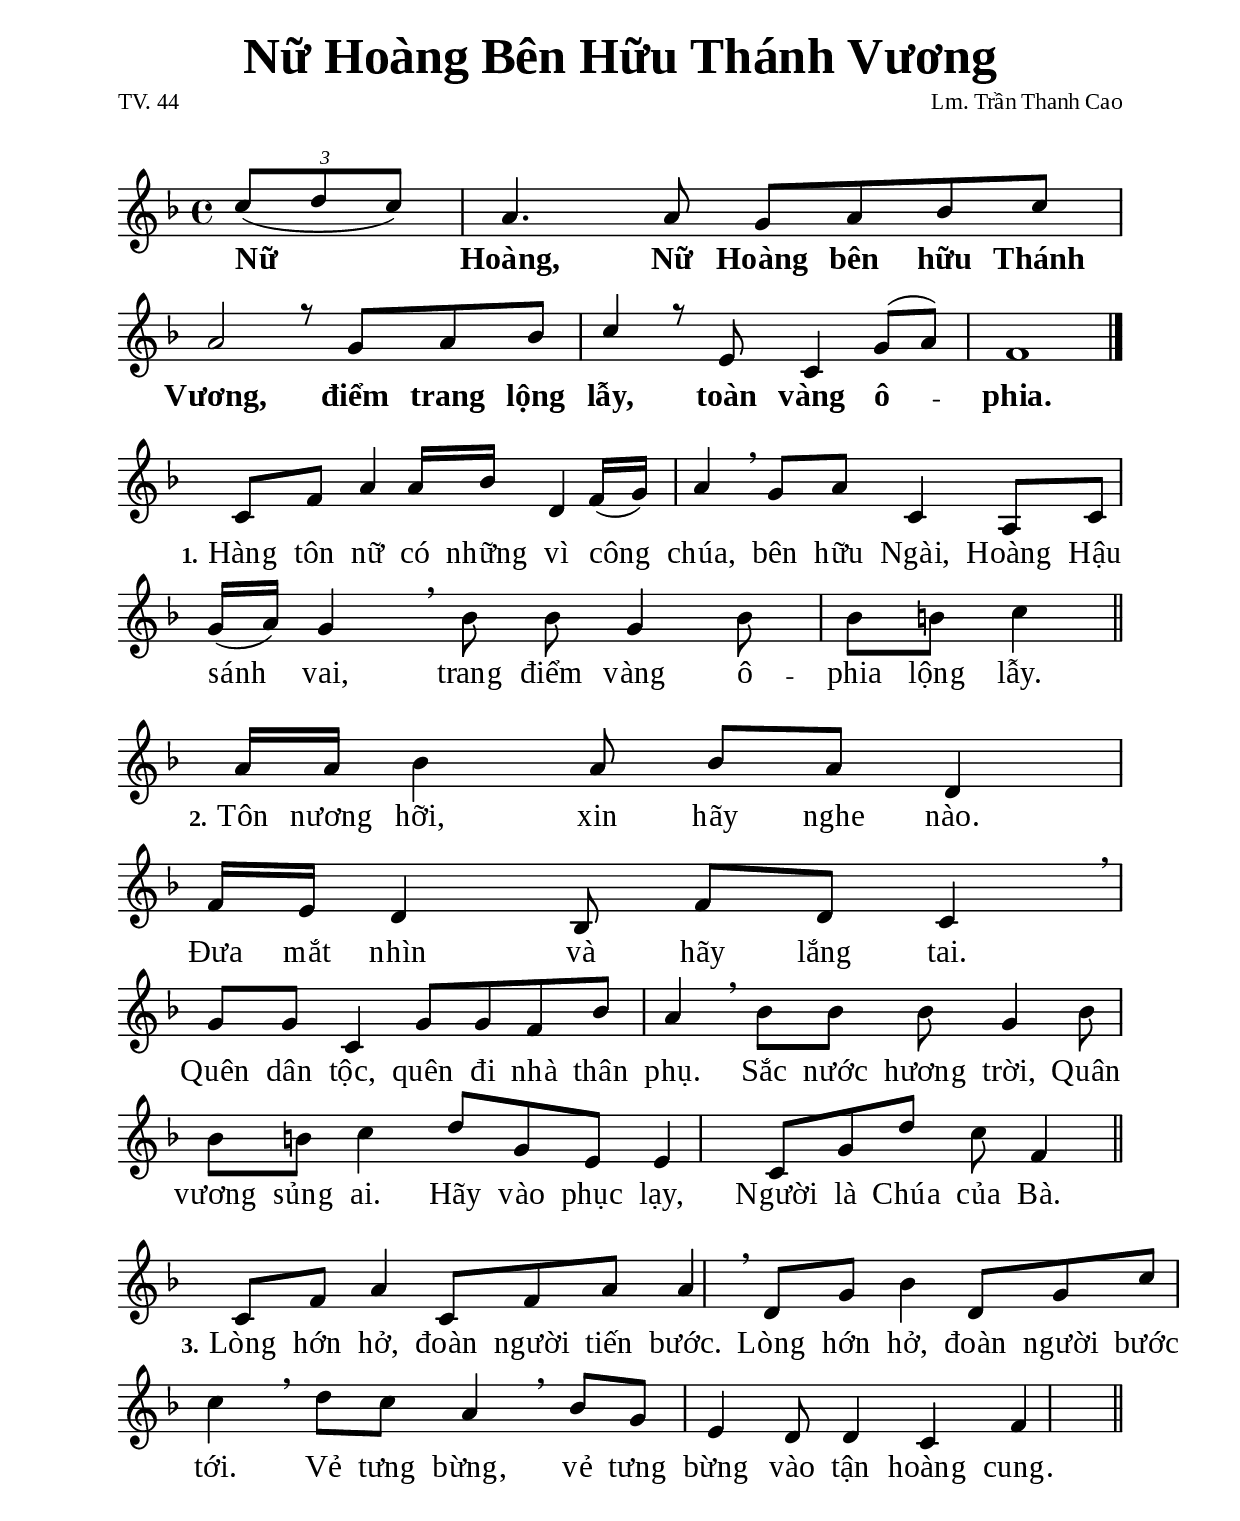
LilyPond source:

% Cài đặt chung
\version "2.20.0"
\include "english.ly"

\header {
  title = \markup { \fontsize #3 "Nữ Hoàng Bên Hữu Thánh Vương" }
  poet = "TV. 44"
  composer = "Lm. Trần Thanh Cao"
  arranger = " "
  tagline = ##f
}

\paper {
  #(set-paper-size "a4")
  top-margin = 10\mm
  bottom-margin = 10\mm
  left-margin = 20\mm
  right-margin = 20\mm
  indent = #0
  #(define fonts
    (make-pango-font-tree
      "Liberation Serif"
      "Liberation Serif"
      "Liberation Serif"
      (/ 20 20)))
  page-count = #1
}

% Nhạc điệp khúc
nhacDiepKhuc = \relative c'' {
  \partial 4 \tuplet 3/2 { c8 _(d c) } |
  a4. a8 g a bf c |
  a2 r8 g a bf |
  c4 r8 e, c4 g'8 (a) |
  f1 \bar "|."
}

% Nhạc phiên khúc
nhacPhienKhucMot = \relative c' {
  c8 f a4 a16 bf d,4 f16 (g) a4 \breathe
  g8 a c,4 a8 c g'16 (a) g4 \breathe
  bf8 bf g4 bf8 bf b! c4 \bar "||"
}

nhacPhienKhucHai = \relative c'' {
  a16 a bf4 a8 bf a d,4 f16 e d4 bf8 f' d c4 \breathe
  g'8 g c,4 g'8 g f bf a4 \breathe
  bf8 bf bf g4
  bf8 bf b! c4 d8 g, e e4 c8 g' d' c f,4 \bar "||"
}

nhacPhienKhucBa = \relative c' {
  8 f a4 c,8 f a a4 \breathe
  d,8 g bf4 d,8 g c c4 \breathe
  d8 c a4 \breathe
  bf8 g e4 d8 d4 c f \bar "||"
}

% Lời điệp khúc
loiDiepKhuc = \lyricmode {
  Nữ Hoàng, Nữ Hoàng bên hữu Thánh Vương,
  điểm trang lộng lẫy, toàn vàng ô -- phia.
}

% Lời phiên khúc
loiPhienKhucMot = \lyricmode {
  \set stanza = #"1."
  Hàng tôn nữ có những vì công chúa,
  bên hữu Ngài, Hoàng Hậu sánh vai,
  trang điểm vàng ô -- phia lộng lẫy.
}

loiPhienKhucHai = \lyricmode {
  \set stanza = #"2."
  Tôn nương hỡi, xin hãy nghe nào.
  Đưa mắt nhìn và hãy lắng tai.
  Quên dân tộc, quên đi nhà thân phụ.
  Sắc nước hương trời, Quân vương sủng ai.
  Hãy vào phục lạy, Người là Chúa của Bà.
}

loiPhienKhucBa = \lyricmode {
  \set stanza = #"3."
  Lòng hớn hở, đoàn người tiến bước.
  Lòng hớn hở, đoàn người bước tới.
  Vẻ tưng bừng, vẻ tưng bừng vào tận hoàng cung.
}


% Dàn trang
\score {
  \new ChoirStaff <<
    \new Staff = diepKhuc \with {
        \consists "Merge_rests_engraver"
        \magnifyStaff #(magstep +1)
      }
      <<
      \new Voice = beSop {
        \voiceOne \key f \major \time 4/4 \nhacDiepKhuc
      }
    >>
    \new Lyrics \lyricsto beSop \loiDiepKhuc
  >>
  \layout {
    \override Lyrics.LyricText.font-series = #'bold
    \override Lyrics.LyricText.font-size = #+3
    \override Lyrics.LyricSpace.minimum-distance = #2.0
    \override Score.BarNumber.break-visibility = ##(#f #f #f)
    \override Score.SpacingSpanner.uniform-stretching = ##t
  }
}

\score {
  \new ChoirStaff <<
    \new Staff = phienKhuc \with {
        \magnifyStaff #(magstep +1)
      }
      <<
      \new Voice = beSop {
        \key f \major \time 4/4 \nhacPhienKhucMot
      }
    >>
    \new Lyrics \lyricsto beSop \loiPhienKhucMot
  >>
  \layout {
    \override Staff.TimeSignature.transparent = ##t
    \override Lyrics.LyricText.font-size = #+3
    \override Lyrics.LyricSpace.minimum-distance = #1.5
    \override Score.BarNumber.break-visibility = ##(#f #f #f)
    \override Score.SpacingSpanner.uniform-stretching = ##t
    \set Score.barAlways = ##t
    \set Score.defaultBarType = ""
  } 
}

\score {
  \new ChoirStaff <<
    \new Staff = phienKhuc \with {
        \magnifyStaff #(magstep +1)
      }
      <<
      \new Voice = beSop {
        \key f \major \time 4/4 \nhacPhienKhucHai
      }
    >>
    \new Lyrics \lyricsto beSop \loiPhienKhucHai
  >>
  \layout {
    \override Staff.TimeSignature.transparent = ##t
    \override Lyrics.LyricText.font-size = #+3
    \override Lyrics.LyricSpace.minimum-distance = #1.5
    \override Score.BarNumber.break-visibility = ##(#f #f #f)
    \override Score.SpacingSpanner.uniform-stretching = ##t
    \set Score.barAlways = ##t
    \set Score.defaultBarType = ""
  } 
}

\score {
  \new ChoirStaff <<
    \new Staff = phienKhuc \with {
        \magnifyStaff #(magstep +1)
      }
      <<
      \new Voice = beSop {
        \key f \major \time 4/4 \nhacPhienKhucBa
      }
    >>
    \new Lyrics \lyricsto beSop \loiPhienKhucBa
  >>
  \layout {
    \override Staff.TimeSignature.transparent = ##t
    \override Lyrics.LyricText.font-size = #+3
    \override Lyrics.LyricSpace.minimum-distance = #1.5
    \override Score.BarNumber.break-visibility = ##(#f #f #f)
    \override Score.SpacingSpanner.uniform-stretching = ##t
    \set Score.barAlways = ##t
    \set Score.defaultBarType = ""
  } 
}
